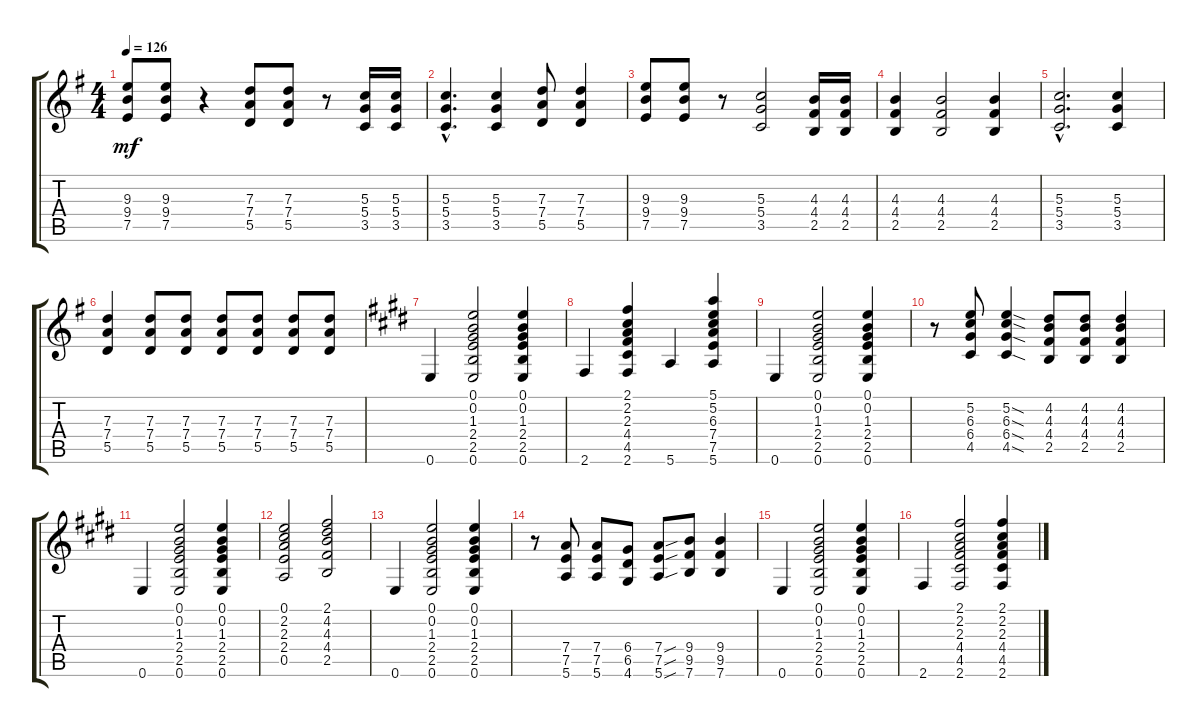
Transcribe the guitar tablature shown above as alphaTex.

\track "" {instrument distortionguitar}
\staff {score tabs}
\tuning (E4 B3 G3 D3 A2 E2) {hide}
\ts (4 4)
\tempo 126
\clef g2
\ks g
(9.3 9.4 7.5).8{dy mf} (9.3 9.4 7.5).8 r.4 (7.3 7.4 5.5).8 (7.3 7.4 5.5).8 r.8 (5.3 5.4 3.5).16 (5.3 5.4 3.5).16 |
(5.3{hac} 5.4{hac} 3.5{hac}).4{d} (5.3 5.4 3.5).4 (7.3 7.4 5.5).8 (7.3 7.4 5.5).4 |
(9.3 9.4 7.5).8 (9.3 9.4 7.5).8 r.8 (5.3 5.4 3.5).2 (4.3 4.4 2.5).16 (4.3 4.4 2.5).16 |
(4.3 4.4 2.5).4 (4.3 4.4 2.5).2 (4.3 4.4 2.5).4 |
(5.3{hac} 5.4{hac} 3.5{hac}).2{d} (5.3 5.4 3.5).4 |
(7.3 7.4 5.5).4 (7.3 7.4 5.5).8 (7.3 7.4 5.5).8 (7.3 7.4 5.5).8 (7.3 7.4 5.5).8 (7.3 7.4 5.5).8 (7.3 7.4 5.5).8 |
\ks e
0.6.4 (0.1 0.2 1.3 2.4 2.5 0.6).2 (0.1 0.2 1.3 2.4 2.5 0.6).4 |
2.6.4 (2.1 2.2 2.3 4.4 4.5 2.6).4 5.6.4 (5.1 5.2 6.3 7.4 7.5 5.6).4 |
0.6.4 (0.1 0.2 1.3 2.4 2.5 0.6).2 (0.1 0.2 1.3 2.4 2.5 0.6).4 |
r.8 (5.2 6.3 6.4 4.5).8 (5.2{sod} 6.3{sod} 6.4{sod} 4.5{sod}).4 (4.2 4.3 4.4 2.5).8 (4.2 4.3 4.4 2.5).8 (4.2 4.3 4.4 2.5).4 |
0.6.4 (0.1 0.2 1.3 2.4 2.5 0.6).2 (0.1 0.2 1.3 2.4 2.5 0.6).4 |
(0.1 2.2 2.3 2.4 0.5).2 (2.1 4.2 4.3 4.4 2.5).2 |
0.6.4 (0.1 0.2 1.3 2.4 2.5 0.6).2 (0.1 0.2 1.3 2.4 2.5 0.6).4 |
r.8 (7.4 7.5 5.6).8 (7.4 7.5 5.6).8 (6.4 6.5 4.6).8 (7.4{sou} 7.5{sou} 5.6{sou}).8 (9.4 9.5 7.6).8 (9.4 9.5 7.6).4 |
0.6.4 (0.1 0.2 1.3 2.4 2.5 0.6).2 (0.1 0.2 1.3 2.4 2.5 0.6).4 |
2.6.4 (2.1 2.2 2.3 4.4 4.5 2.6).2 (2.1 2.2 2.3 4.4 4.5 2.6).4
